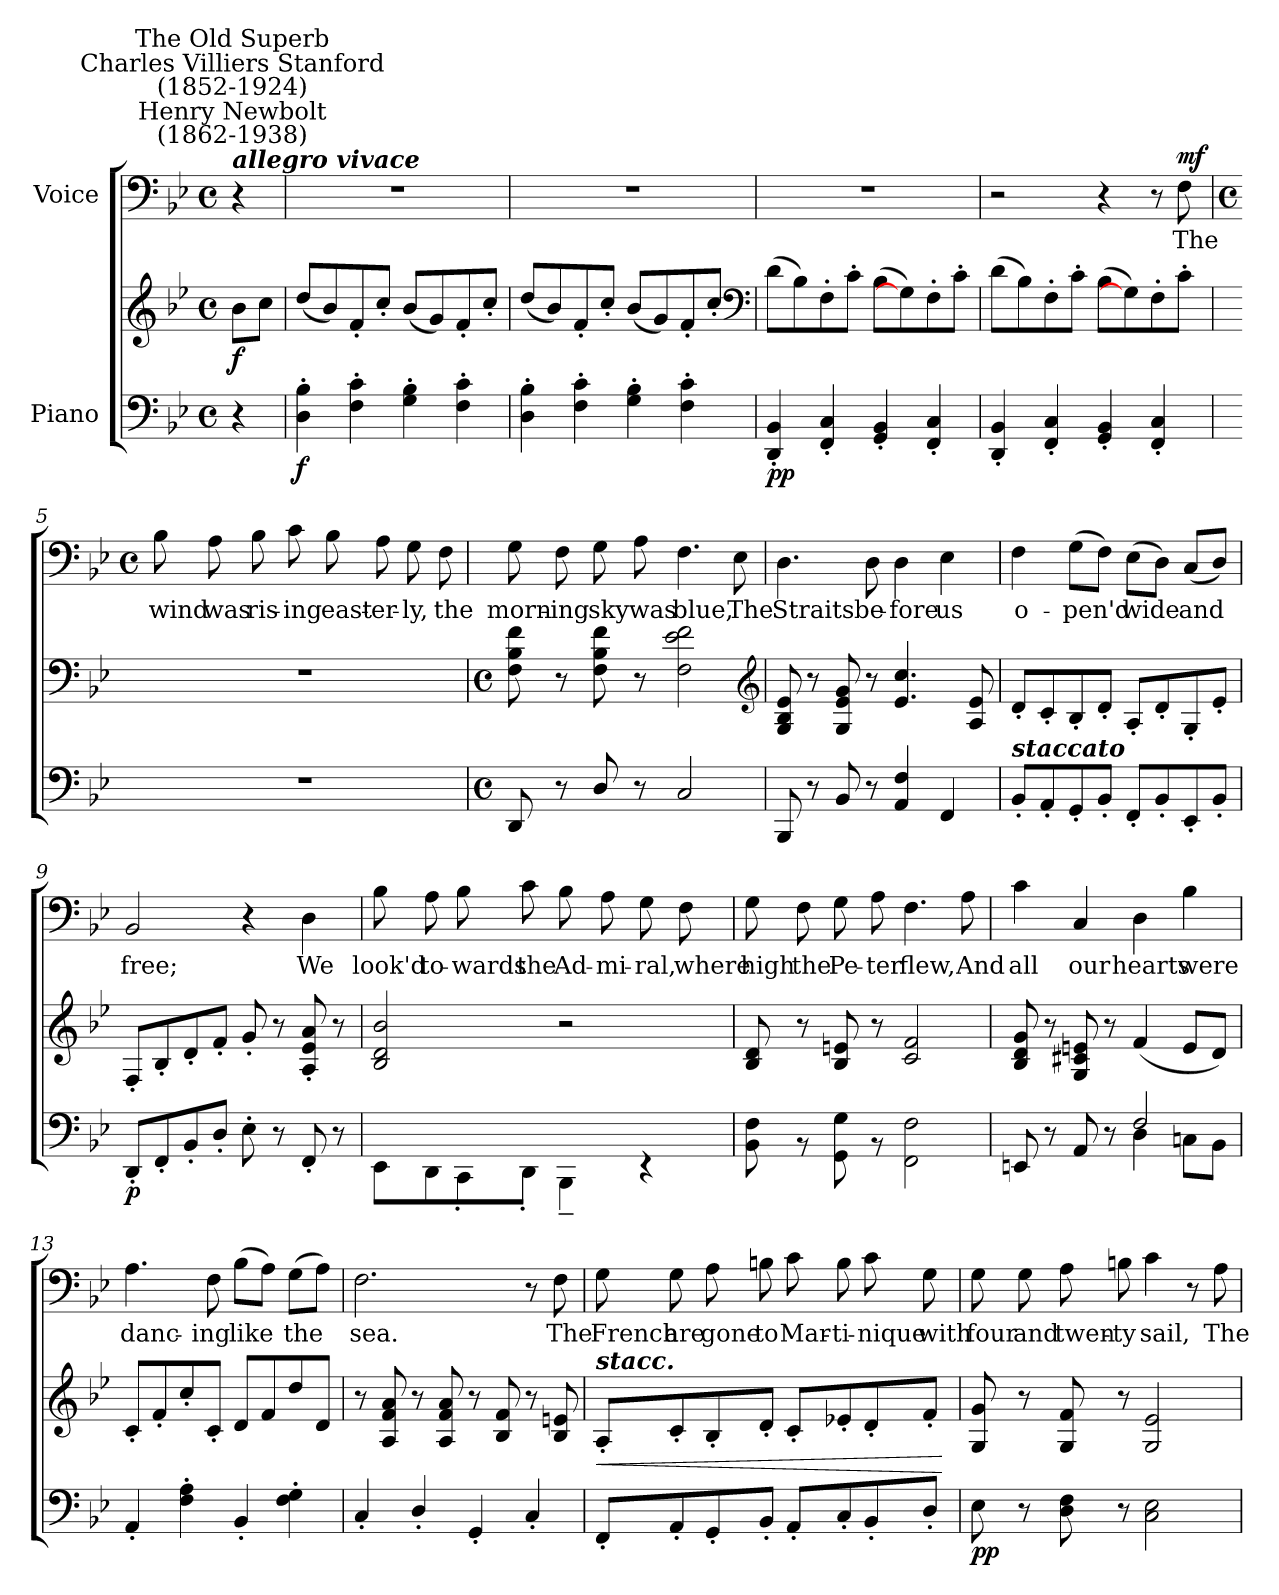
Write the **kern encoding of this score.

**kern	**kern	**dynam	**kern	**text	**dynam
*part2	*part2	*part2	*part1	*part1	*part1
*staff3	*staff2	*staff2/3	*staff1	*staff1	*staff1
*I"Piano	*	*	*I"Voice	*	*
*clefF4	*clefG2	*	*clefF4	*	*
*k[b-e-]	*k[b-e-]	*	*k[b-e-]	*	*
*B-:	*B-:	*	*B-:	*	*
*M4/4	*M4/4	*	*M4/4	*	*
*met(c)	*met(c)	*	*met(c)	*	*
=	=	=	=	=	=
!	!	!	!LO:TX:a:Bi:t=allegro vivace	!	!
!	!	!	!LO:TX:a:cj:t=Henry Newbolt\n(1862-1938)	!	!
!	!	!	!LO:TX:a:cj:t=Charles Villiers Stanford\n(1852-1924)	!	!
!	!	!	!LO:TX:a:cj:t=The Old Superb	!	!
!	!	!LO:DY:b	!	!	!
4r	8b-L	f	4r	.	.
.	8ccJ	.	.	.	.
=1	=1	=1	=1	=1	=1
!	!	!LO:DY:b=2	!	!	!
4D' 4B-'	(<8ddL	f	1r	.	.
.	8b-)	.	.	.	.
4F' 4c'	8f'	.	.	.	.
.	8cc'J	.	.	.	.
4G' 4B-'	(<8b-L	.	.	.	.
.	8g)	.	.	.	.
4F' 4c'	8f'	.	.	.	.
.	8cc'J	.	.	.	.
=2	=2	=2	=2	=2	=2
4D' 4B-'	(<8ddL	.	1r	.	.
.	8b-)	.	.	.	.
4F' 4c'	8f'	.	.	.	.
.	8cc'J	.	.	.	.
4G' 4B-'	(<8b-L	.	.	.	.
.	8g)	.	.	.	.
4F' 4c'	8f'	.	.	.	.
.	8cc'J	.	.	.	.
*	*clefF4	*	*	*	*
=3	=3	=3	=3	=3	=3
!	!	!LO:DY:b=2	!	!	!
!	!	!LO:DY:n=1:b	!	!	!
4DD' 4BB-'	(>8dL	p p	1r	.	.
.	8B-)	.	.	.	.
4FF' 4C'	8F'	.	.	.	.
.	8c'J	.	.	.	.
4GG' 4BB-'	(>8B-L	.	.	.	.
.	8G])	.	.	.	.
4FF' 4C'	8F'	.	.	.	.
.	8c'J	.	.	.	.
=4	=4	=4	=4	=4	=4
4DD' 4BB-'	(>8dL	.	2r	.	.
.	8B-)	.	.	.	.
4FF' 4C'	8F'	.	.	.	.
.	8c'J	.	.	.	.
4GG' 4BB-'	(>8B-L	.	4r	.	.
.	8G])	.	.	.	.
4FF' 4C'	8F'	.	8r	.	.
!	!	!	!	!LO:LY:b	!LO:DY:b
.	8c'J	.	8F	The	mf
!!LO:LB:g=z
=5	=5	=5	=5	=5	=5
*	*	*	*M4/4	*	*
*	*	*	*met(c)	*	*
!	!	!	!	!LO:LY:b	!
1r	1r	.	8B-	wind	.
!	!	!	!	!LO:LY:b	!
.	.	.	8A	was	.
!	!	!	!	!LO:LY:b	!
.	.	.	8B-	ris-	.
!	!	!	!	!LO:LY:b	!
.	.	.	8c	-ing	.
!	!	!	!	!LO:LY:b	!
.	.	.	8B-	east-	.
!	!	!	!	!LO:LY:b	!
.	.	.	8A	-er-	.
!	!	!	!	!LO:LY:b	!
.	.	.	8G	-ly,	.
!	!	!	!	!LO:LY:b	!
.	.	.	8F	the	.
!!LO:LB:g=z
=6	=6	=6	=6	=6	=6
*M4/4	*M4/4	*	*	*	*
*met(c)	*met(c)	*	*	*	*
!	!	!	!	!LO:LY:b	!
8DD	8F 8B- 8f	.	8G	morn-	.
!	!	!	!	!LO:LY:b	!
8r	8r	.	8F	-ing	.
!	!	!	!	!LO:LY:b	!
8D/	8F 8B- 8f	.	8G	sky	.
!	!	!	!	!LO:LY:b	!
8r	8r	.	8A	was	.
!	!	!	!	!LO:LY:b	!
2C	2F 2e- 2f	.	4.F	blue,	.
!	!	!	!	!LO:LY:b	!
.	.	.	8E-	The	.
*	*clefG2	*	*	*	*
=7	=7	=7	=7	=7	=7
!	!	!	!	!LO:LY:b	!
8BBB-	8G 8B- 8e-	.	4.D	Straits	.
8r	8r	.	.	.	.
8BB-	8G 8e- 8g	.	.	.	.
!	!	!	!	!LO:LY:b	!
8r	8r	.	8D	be-	.
!	!	!	!	!LO:LY:b	!
4AA 4F	4.e- 4.cc	.	4D	-fore	.
!	!	!	!	!LO:LY:b	!
4FF	.	.	4E-	us	.
.	8A 8e-	.	.	.	.
=8	=8	=8	=8	=8	=8
!LO:TX:a:Bi:t=staccato	!	!	!	!	!
!	!	!	!	!LO:LY:b	!
8BB-'L	8d'L	.	4F	o-	.
8AA'	8c'	.	.	.	.
!	!	!	!	!LO:LY:b	!
8GG'	8B-'	.	(>8GL	-pen'd	.
8BB-'J	8d'J	.	8FJ)	.	.
!	!	!	!	!LO:LY:b	!
8FF'L	8A'L	.	(>8E-L	wide	.
8BB-'	8d'	.	8DJ)	.	.
!	!	!	!	!LO:LY:b	!
8EE-'	8G'	.	(<8CL	and	.
8BB-'J	8e-'J	.	8DJ)	.	.
!!LO:LB:g=z
=9	=9	=9	=9	=9	=9
!	!	!LO:DY:b=2	!	!LO:LY:b	!
8DD'L	8F'L	p	2BB-	free;	.
8FF'	8B-'	.	.	.	.
8BB-'	8d'	.	.	.	.
8D'J	8f'J	.	.	.	.
8E-'	8g'	.	4r	.	.
8r	8r	.	.	.	.
!	!	!	!	!LO:LY:b	!
8FF'	8A' 8e-' 8a'	.	4D	We	.
8r	8r	.	.	.	.
!!LO:LB:g=z
=10	=10	=10	=10	=10	=10
*^	*	*	*	*	*
!	!	!	!	!	!LO:LY:b	!
1ryy	8EE-L	2B- 2d 2b-	.	8B-	look'd	.
!	!	!	!	!	!LO:LY:b	!
.	8DD	.	.	8A	to-	.
!	!	!	!	!	!LO:LY:b	!
.	8CC'	.	.	8B-	-wards	.
!	!	!	!	!	!LO:LY:b	!
.	8DD'J	.	.	8c	the	.
!	!	!	!	!	!LO:LY:b	!
.	4BBB-~	2r	.	8B-	Ad-	.
!	!	!	!	!	!LO:LY:b	!
.	.	.	.	8A	-mi-	.
!	!	!	!	!	!LO:LY:b	!
.	4r	.	.	8G	-ral,	.
!	!	!	!	!	!LO:LY:b	!
.	.	.	.	8F	where	.
=11	=11	=11	=11	=11	=11	=11
!	!	!	!	!	!LO:LY:b	!
1ryy	8BB- 8F	8B- 8d	.	8G	high	.
!	!	!	!	!	!LO:LY:b	!
.	8r	8r	.	8F	the	.
!	!	!	!	!	!LO:LY:b	!
.	8GG 8G	8B- 8en	.	8G	Pe-	.
!	!	!	!	!	!LO:LY:b	!
.	8r	8r	.	8A	-ter	.
!	!	!	!	!	!LO:LY:b	!
.	2FF 2F	2c 2f	.	4.F	flew,	.
!	!	!	!	!	!LO:LY:b	!
.	.	.	.	8A	And	.
!!LO:LB:g=z
=12	=12	=12	=12	=12	=12	=12
!	!	!	!	!	!LO:LY:b	!
2ryy	8EEn	8B- 8d 8g	.	4c	all	.
.	8r	8r	.	.	.	.
!	!	!	!	!	!LO:LY:b	!
.	8AA	8G 8c#X 8en	.	4C	our	.
.	8r	8r	.	.	.	.
!	!	!	!	!	!LO:LY:b	!
2F/	4D\	(<4f	.	4D	hearts	.
!	!	!	!	!	!LO:LY:b	!
.	8Cn\L	8eL	.	4B-	were	.
.	8BB-\J	8dJ)	.	.	.	.
!!LO:LB:g=z
=13	=13	=13	=13	=13	=13	=13
!	!	!	!	!	!LO:LY:b	!
*v	*v	*	*	*	*	*
4AA'	8c'L	.	4.A	danc-	.
.	8f'	.	.	.	.
4F' 4A'	8cc'	.	.	.	.
!	!	!	!	!LO:LY:b	!
.	8c'J	.	8F	-ing	.
!	!	!	!	!LO:LY:b	!
4BB-'	8dL	.	(>8B-L	like	.
.	8f	.	8AJ)	.	.
!	!	!	!	!LO:LY:b	!
4F' 4G'	8dd	.	(>8GL	the	.
.	8dJ	.	8AJ)	.	.
=14	=14	=14	=14	=14	=14
!	!	!	!	!LO:LY:b	!
4C'	8r	.	2.F	sea.	.
.	8A 8f 8a	.	.	.	.
4D'/	8r	.	.	.	.
.	8A 8f 8a	.	.	.	.
4GG'	8r	.	.	.	.
.	8B- 8f	.	.	.	.
4C'	8r	.	8r	.	.
!	!	!	!	!LO:LY:b	!
.	8B- 8en	.	8F	The	.
=15	=15	=15	=15	=15	=15
!	!LO:TX:a:Bi:t=stacc.	!	!	!	!
!	!	!LO:HP:b	!	!LO:LY:b	!
8FF'L	8A'L	<	8G	French	.
!	!	!	!	!LO:LY:b	!
8AA'	8c'	.	8G	are	.
!	!	!	!	!LO:LY:b	!
8GG'	8B-'	.	8A	gone	.
!	!	!	!	!LO:LY:b	!
8BB-'J	8d'J	.	8Bn	to	.
!	!	!	!	!LO:LY:b	!
8AA'L	8c'L	.	8c	Mar-	.
!	!	!	!	!LO:LY:b	!
8C'	8e-X'	.	8B	-ti-	.
!	!	!	!	!LO:LY:b	!
8BB-'	8d'	.	8c	-nique	.
!	!	!	!	!LO:LY:b	!
8D'J	8f'J	.	8G	with	.
.	.	[	.	.	.
!!LO:LB:g=z
=16	=16	=16	=16	=16	=16
!	!	!LO:DY:b=2	!	!LO:LY:b	!
!	!	!LO:DY:n=1:b	!	!	!
8E-	8G 8g	p p	8G	four	.
!	!	!	!	!LO:LY:b	!
8r	8r	.	8G	and	.
!	!	!	!	!LO:LY:b	!
8D 8F	8G 8f	.	8A	twen-	.
!	!	!	!	!LO:LY:b	!
8r	8r	.	8Bn	-ty	.
!	!	!	!	!LO:LY:b	!
2C 2E-	2G 2e-	.	4c	sail,	.
.	.	.	8r	.	.
!	!	!	!	!LO:LY:b	!
.	.	.	8A	The	.
=	=	=	=	=	=
*-	*-	*-	*-	*-	*-
